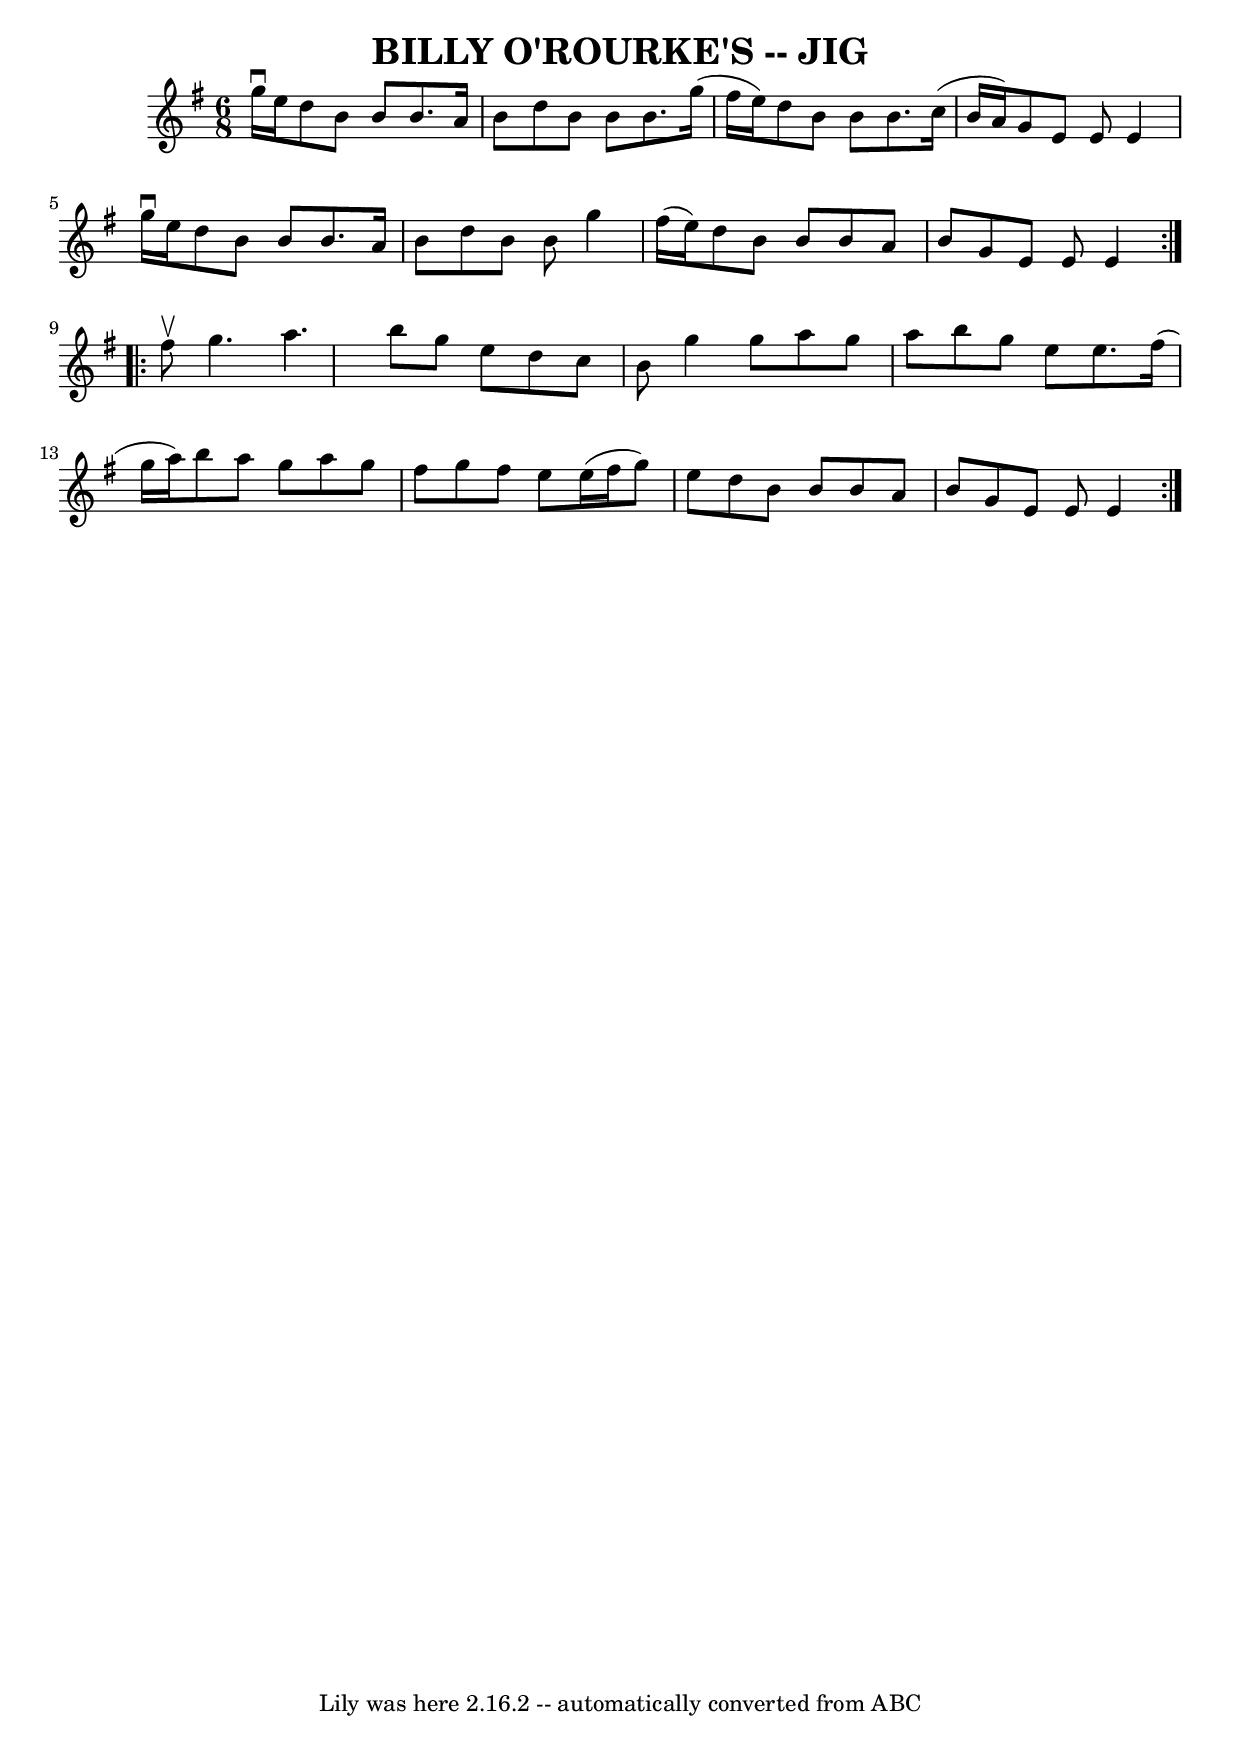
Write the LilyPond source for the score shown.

\version "2.16.2"
\include "Mammoth.ily"
\header {
  %% book = "Ryan's Mammoth Collection of Fiddle Tunes"
  crossRefNumber = "1"
  footnotes = ""
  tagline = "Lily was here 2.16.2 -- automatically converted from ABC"
  title = "BILLY O'ROURKE'S -- JIG"

}
voicedefault =  {



  \repeat volta 2 {

    \time 6/8 
    \key e \minor
    g''16^\downbow e''16        |
    d''8 b'8 
    b'8 b'8. a'16 b'8    |
    d''8 b'8 b'8 b'8. g''16 (fis''16 e''16)   |
    d''8 b'8 b'8 b'8. c''16 (
    b'16 a'16)   |
    g'8 e'8 e'8 e'4 g''16^\downbow   
    e''16    |
    |
    d''8 b'8 b'8 b'8. a'16 b'8    
    |
    d''8 b'8 b'8 g''4 fis''16 (e''16)   |
    
    d''8 b'8 b'8 b'8 a'8 b'8    |
    g'8 e'8 e'8 e'4  
    
  }     
  \repeat volta 2 {
    fis''8^\upbow       |
    g''4. a''4.    
    |
    b''8 g''8 e''8 d''8 c''8 b'8    |
    g''4    
    g''8 a''8 g''8 a''8    |
    b''8 g''8 e''8 e''8.    
    fis''16 (g''16 a''16)   |
    |
    b''8 a''8 g''8   
    a''8 g''8 fis''8    |
    g''8 fis''8 e''8 e''16 (
    fis''16 g''8) e''8    |
    d''8 b'8 b'8 b'8 a'8    
    b'8    |
    g'8 e'8 e'8 e'4    
  }   

}

\score{
  <<

    \context Staff="default"
    {
      \voicedefault 
      
    }

  >>
  \layout {
    
  }
  \midi {
  }

}
